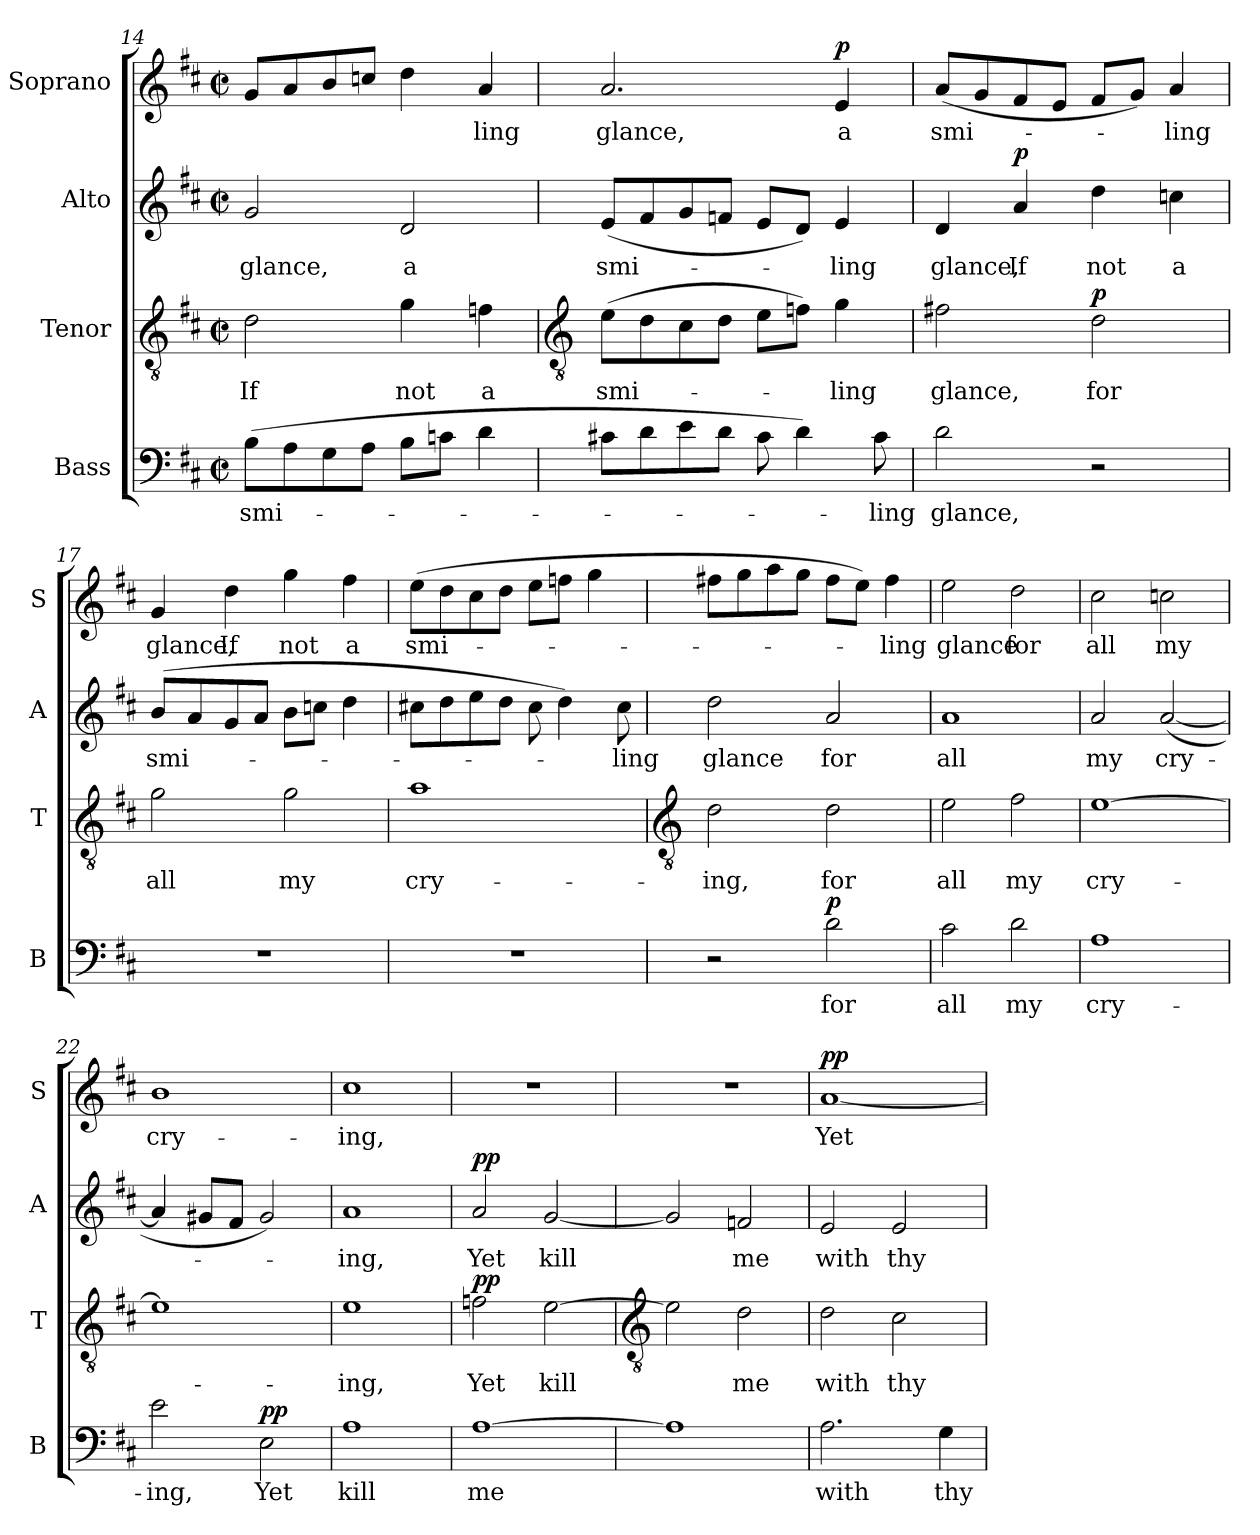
**kern	**text	**dynam	**kern	**text	**dynam	**kern	**text	**dynam	**kern	**text	**dynam
*part4	*part4	*part4	*part3	*part3	*part3	*part2	*part2	*part2	*part1	*part1	*part1
*staff4	*staff4	*staff4	*staff3	*staff3	*staff3	*staff2	*staff2	*staff2	*staff1	*staff1	*staff1
*I"Bass	*	*	*I"Tenor	*	*	*I"Alto	*	*	*I"Soprano	*	*
*I'B	*	*	*I'T	*	*	*I'A	*	*	*I'S	*	*
*clefF4	*	*	*clefGv2	*	*	*clefG2	*	*	*clefG2	*	*
*k[f#c#]	*	*	*k[f#c#]	*	*	*k[f#c#]	*	*	*k[f#c#]	*	*
*D:	*	*	*D:	*	*	*D:	*	*	*D:	*	*
*M2/2	*	*	*M2/2	*	*	*M2/2	*	*	*M2/2	*	*
*met(c|)	*	*	*met(c|)	*	*	*met(c|)	*	*	*met(c|)	*	*
=14	=14	=14	=14	=14	=14	=14	=14	=14	=14	=14	=14
!	!LO:LY:b	!	!	!LO:LY:b	!	!	!LO:LY:b	!	!	!	!
(>8BL	smi-	.	2d	If	.	2g	glance,	.	8gL	.	.
8A	.	.	.	.	.	.	.	.	8a	.	.
8G	.	.	.	.	.	.	.	.	8b	.	.
8AJ	.	.	.	.	.	.	.	.	8ccnJ	.	.
!	!	!	!	!LO:LY:b	!	!	!LO:LY:b	!	!	!	!
8BL	.	.	4g	not	.	2d	a	.	4dd	.	.
8cnJ	.	.	.	.	.	.	.	.	.	.	.
!	!	!	!	!LO:LY:b	!	!	!	!	!	!LO:LY:b	!
4d	.	.	4fn	a	.	.	.	.	4a	ling	.
!!LO:LB:g=z
=15	=15	=15	=15	=15	=15	=15	=15	=15	=15	=15	=15
*	*	*	*clefGv2	*	*	*	*	*	*	*	*
!	!	!	!	!LO:LY:b	!	!	!LO:LY:b	!	!	!LO:LY:b	!
8c#XL	.	.	(>8eL	smi-	.	(<8eL	smi-	.	2.a	glance,	.
8d	.	.	8d	.	.	8f#	.	.	.	.	.
8e	.	.	8c#	.	.	8g	.	.	.	.	.
8dJ	.	.	8dJ	.	.	8fnJ	.	.	.	.	.
8c#	.	.	8eL	.	.	8eL	.	.	.	.	.
4d)	.	.	8fnJ)	.	.	8dJ)	.	.	.	.	.
!	!	!	!	!LO:LY:b	!	!	!LO:LY:b	!	!	!LO:LY:b	!LO:DY:b
.	.	.	4g	ling	.	4e	-ling	.	4e	a	p
!	!LO:LY:b	!	!	!	!	!	!	!	!	!	!
8c#	ling	.	.	.	.	.	.	.	.	.	.
=16	=16	=16	=16	=16	=16	=16	=16	=16	=16	=16	=16
!	!LO:LY:b	!	!	!LO:LY:b	!	!	!LO:LY:b	!	!	!LO:LY:b	!
2d	glance,	.	2f#X	glance,	.	4d	glance,	.	(<8aL	smi-	.
.	.	.	.	.	.	.	.	.	8g	.	.
!	!	!	!	!	!	!	!LO:LY:b	!LO:DY:b	!	!	!
.	.	.	.	.	.	4a	If	p	8f#	.	.
.	.	.	.	.	.	.	.	.	8eJ	.	.
!	!	!	!	!LO:LY:b	!LO:DY:b	!	!LO:LY:b	!	!	!	!
2r	.	.	2d	for	p	4dd	not	.	8f#L	.	.
.	.	.	.	.	.	.	.	.	8gJ)	.	.
!	!	!	!	!	!	!	!LO:LY:b	!	!	!LO:LY:b	!
.	.	.	.	.	.	4ccn	a	.	4a	ling	.
=17	=17	=17	=17	=17	=17	=17	=17	=17	=17	=17	=17
!	!	!	!	!LO:LY:b	!	!	!LO:LY:b	!	!	!LO:LY:b	!
1r	.	.	2g	all	.	(>8bL	smi-	.	4g	glance,	.
.	.	.	.	.	.	8a	.	.	.	.	.
!	!	!	!	!	!	!	!	!	!	!LO:LY:b	!
.	.	.	.	.	.	8g	.	.	4dd	If	.
.	.	.	.	.	.	8aJ	.	.	.	.	.
!	!	!	!	!LO:LY:b	!	!	!	!	!	!LO:LY:b	!
.	.	.	2g	my	.	8bL	.	.	4gg	not	.
.	.	.	.	.	.	8ccnJ	.	.	.	.	.
!	!	!	!	!	!	!	!	!	!	!LO:LY:b	!
.	.	.	.	.	.	4dd	.	.	4ff#	a	.
=18	=18	=18	=18	=18	=18	=18	=18	=18	=18	=18	=18
!	!	!	!	!LO:LY:b	!	!	!	!	!	!LO:LY:b	!
1r	.	.	1a	cry-	.	8cc#XL	.	.	(>8eeL	smi-	.
.	.	.	.	.	.	8dd	.	.	8dd	.	.
.	.	.	.	.	.	8ee	.	.	8cc#	.	.
.	.	.	.	.	.	8ddJ	.	.	8ddJ	.	.
.	.	.	.	.	.	8cc#	.	.	8eeL	.	.
.	.	.	.	.	.	4dd)	.	.	8ffnJ	.	.
.	.	.	.	.	.	.	.	.	4gg	.	.
!	!	!	!	!	!	!	!LO:LY:b	!	!	!	!
.	.	.	.	.	.	8cc#	-ling	.	.	.	.
!!LO:LB:g=z
=19	=19	=19	=19	=19	=19	=19	=19	=19	=19	=19	=19
*	*	*	*clefGv2	*	*	*	*	*	*	*	*
!	!	!	!	!LO:LY:b	!	!	!LO:LY:b	!	!	!	!
2r	.	.	2d	-ing,	.	2dd	glance	.	8ff#XL	.	.
.	.	.	.	.	.	.	.	.	8gg	.	.
.	.	.	.	.	.	.	.	.	8aa	.	.
.	.	.	.	.	.	.	.	.	8ggJ	.	.
!	!LO:LY:b	!LO:DY:b	!	!LO:LY:b	!	!	!LO:LY:b	!	!	!	!
2d	for	p	2d	for	.	2a	for	.	8ff#L	.	.
.	.	.	.	.	.	.	.	.	8eeJ)	.	.
!	!	!	!	!	!	!	!	!	!	!LO:LY:b	!
.	.	.	.	.	.	.	.	.	4ff#	ling	.
=20	=20	=20	=20	=20	=20	=20	=20	=20	=20	=20	=20
!	!LO:LY:b	!	!	!LO:LY:b	!	!	!LO:LY:b	!	!	!LO:LY:b	!
2c#	all	.	2e	all	.	1a	all	.	2ee	glance	.
!	!LO:LY:b	!	!	!LO:LY:b	!	!	!	!	!	!LO:LY:b	!
2d	my	.	2f#	my	.	.	.	.	2dd	for	.
=21	=21	=21	=21	=21	=21	=21	=21	=21	=21	=21	=21
!	!LO:LY:b	!	!	!LO:LY:b	!	!	!LO:LY:b	!	!	!LO:LY:b	!
1A	cry-	.	[1e	cry-	.	2a	my	.	2cc#	all	.
!	!	!	!	!	!	!	!LO:LY:b	!	!	!LO:LY:b	!
.	.	.	.	.	.	(<[2a	cry-	.	2ccn	my	.
=22	=22	=22	=22	=22	=22	=22	=22	=22	=22	=22	=22
!	!LO:LY:b	!	!	!	!	!	!	!	!	!LO:LY:b	!
2e	-ing,	.	1e]	.	.	4a]	.	.	1b	cry-	.
.	.	.	.	.	.	8g#XL	.	.	.	.	.
.	.	.	.	.	.	8f#J	.	.	.	.	.
!	!LO:LY:b	!LO:DY:b	!	!	!	!	!	!	!	!	!
2E	Yet	pp	.	.	.	2g#)	.	.	.	.	.
=23	=23	=23	=23	=23	=23	=23	=23	=23	=23	=23	=23
!	!LO:LY:b	!	!	!LO:LY:b	!	!	!LO:LY:b	!	!	!LO:LY:b	!
1A	kill	.	1e	ing,	.	1a	ing,	.	1cc#	-ing,	.
=24	=24	=24	=24	=24	=24	=24	=24	=24	=24	=24	=24
!	!LO:LY:b	!	!	!LO:LY:b	!LO:DY:b	!	!LO:LY:b	!LO:DY:b	!	!	!
[1A	me	.	2fn	Yet	pp	2a	Yet	pp	1r	.	.
!	!	!	!	!LO:LY:b	!	!	!LO:LY:b	!	!	!	!
.	.	.	[2e	kill	.	[2g	kill	.	.	.	.
!!LO:LB:g=z
=25	=25	=25	=25	=25	=25	=25	=25	=25	=25	=25	=25
*	*	*	*clefGv2	*	*	*	*	*	*	*	*
1A]	.	.	2e]	.	.	2g]	.	.	1r	.	.
!	!	!	!	!LO:LY:b	!	!	!LO:LY:b	!	!	!	!
.	.	.	2d	me	.	2fn	me	.	.	.	.
=26	=26	=26	=26	=26	=26	=26	=26	=26	=26	=26	=26
!	!LO:LY:b	!	!	!LO:LY:b	!	!	!LO:LY:b	!	!	!LO:LY:b	!LO:DY:b
2.A	with	.	2d	with	.	2e	with	.	[1a	Yet	pp
!	!	!	!	!LO:LY:b	!	!	!LO:LY:b	!	!	!	!
.	.	.	2c#	thy	.	2e	thy	.	.	.	.
!	!LO:LY:b	!	!	!	!	!	!	!	!	!	!
4G	thy	.	.	.	.	.	.	.	.	.	.
=	=	=	=	=	=	=	=	=	=	=	=
*-	*-	*-	*-	*-	*-	*-	*-	*-	*-	*-	*-
